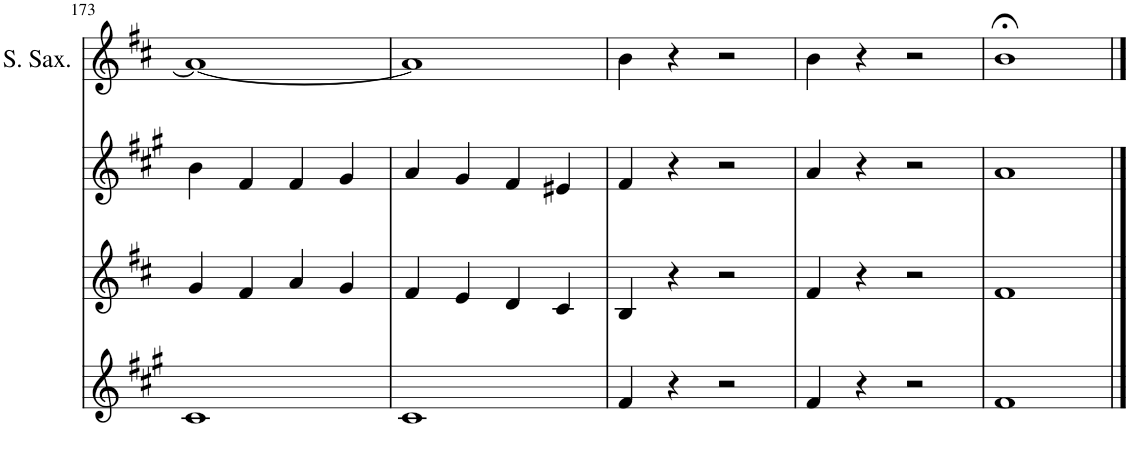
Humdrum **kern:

**kern	**kern	**kern	**kern
*part4	*part3	*part2	*part1
*staff4	*staff3	*staff2	*staff1
*I"Baritone Saxophone	*I"Tenor Saxophone	*I"Alto Saxophone	*I"Soprano Saxophone
*	*	*	*I'S. Sax.
!!LO:PB:g=z
*clefG2	*clefG2	*clefG2	*clefG2
*Trd12c21	*Trd8c14	*Trd5c9	*Trd1c2
*k[f#c#g#]	*k[f#c#]	*k[f#c#g#]	*k[f#c#]
*M4/4	*M4/4	*M4/4	*M4/4
=173	=173	=173	=173
1c#	4g/	4b\	1a#_
.	4f#/	4f#/	.
.	4a/	4f#/	.
.	4g/	4g#/	.
=174	=174	=174	=174
1c#	4f#/	4a/	1a#]
.	4e/	4g#/	.
.	4d/	4f#/	.
.	4c#/	4e#X/	.
=175	=175	=175	=175
4f#/	4B/	4f#/	4b\
4r	4r	4r	4r
2r	2r	2r	2r
=176	=176	=176	=176
4f#/	4f#/	4a/	4b\
4r	4r	4r	4r
2r	2r	2r	2r
=177	=177	=177	=177
1f#	1f#	1a	1b;<
==	==	==	==
*-	*-	*-	*-
